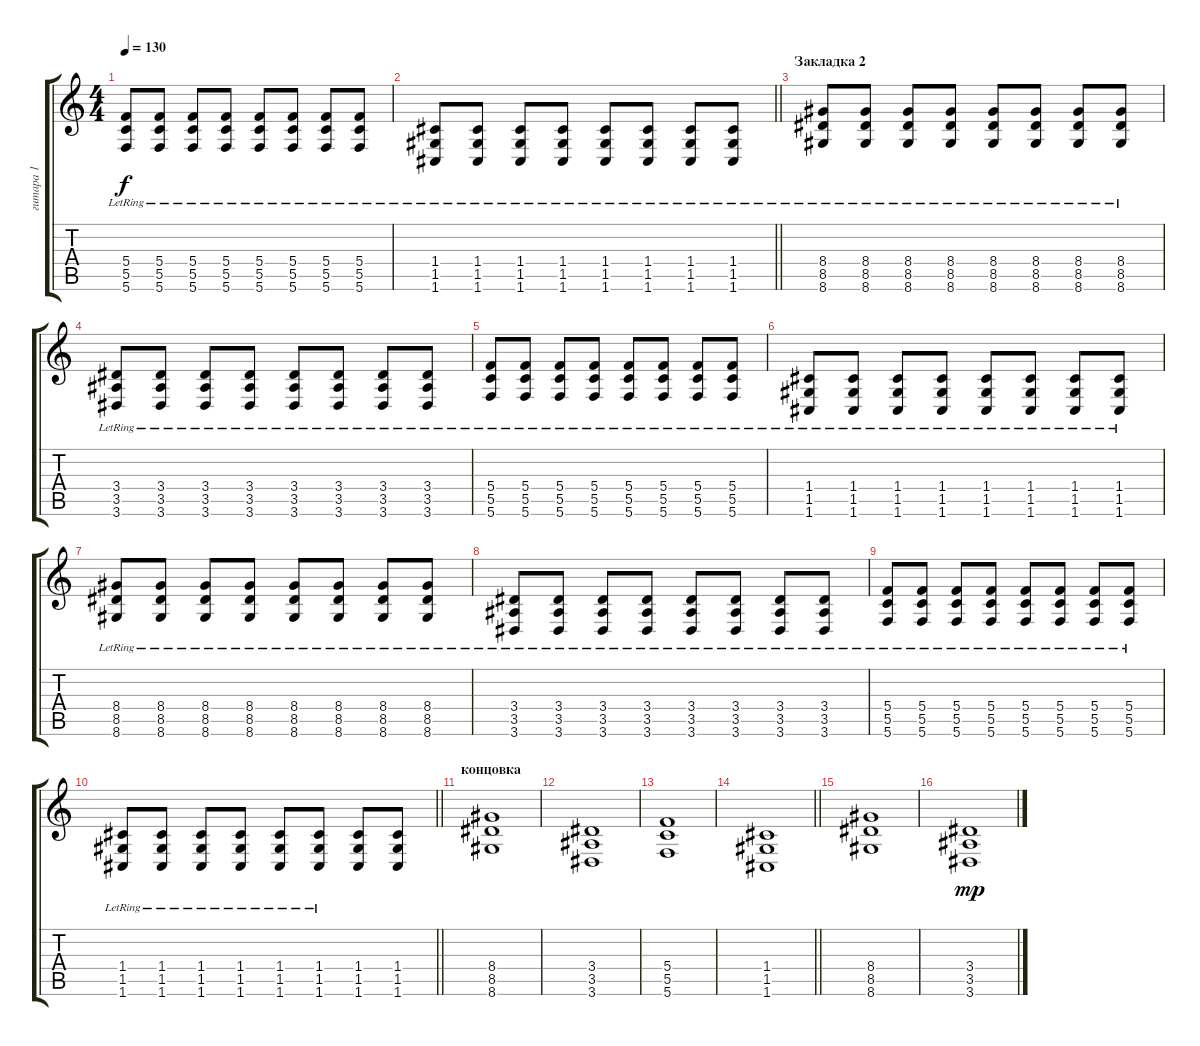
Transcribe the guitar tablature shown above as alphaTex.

\track ("гитара 1" "гитара 1") {instrument overdrivenguitar}
\staff {score tabs}
\tuning (D4 A3 F3 C3 G2 C2) {hide}
\ts (4 4)
\section ("" "")
\tempo 130
\clef g2
\ks c
(5.4{lr} 5.5{lr} 5.6{lr}).8{dy f} (5.4{lr} 5.5{lr} 5.6{lr}).8 (5.4{lr} 5.5{lr} 5.6{lr}).8 (5.4{lr} 5.5{lr} 5.6{lr}).8 (5.4{lr} 5.5{lr} 5.6{lr}).8 (5.4{lr} 5.5{lr} 5.6{lr}).8 (5.4{lr} 5.5{lr} 5.6{lr}).8 (5.4{lr} 5.5{lr} 5.6{lr}).8 |
\barLineRight lightlight
(1.4{lr} 1.5{lr} 1.6{lr}).8 (1.4{lr} 1.5{lr} 1.6{lr}).8 (1.4{lr} 1.5{lr} 1.6{lr}).8 (1.4{lr} 1.5{lr} 1.6{lr}).8 (1.4{lr} 1.5{lr} 1.6{lr}).8 (1.4{lr} 1.5{lr} 1.6{lr}).8 (1.4{lr} 1.5{lr} 1.6{lr}).8 (1.4{lr} 1.5{lr} 1.6{lr}).8 |
\section ("" "Закладка 2")
(8.4{lr} 8.5{lr} 8.6{lr}).8 (8.4{lr} 8.5{lr} 8.6{lr}).8 (8.4{lr} 8.5{lr} 8.6{lr}).8 (8.4{lr} 8.5{lr} 8.6{lr}).8 (8.4{lr} 8.5{lr} 8.6{lr}).8 (8.4{lr} 8.5{lr} 8.6{lr}).8 (8.4{lr} 8.5{lr} 8.6{lr}).8 (8.4{lr} 8.5{lr} 8.6{lr}).8 |
(3.4{lr} 3.5{lr} 3.6{lr}).8 (3.4{lr} 3.5{lr} 3.6{lr}).8 (3.4{lr} 3.5{lr} 3.6{lr}).8 (3.4{lr} 3.5{lr} 3.6{lr}).8 (3.4{lr} 3.5{lr} 3.6{lr}).8 (3.4{lr} 3.5{lr} 3.6{lr}).8 (3.4{lr} 3.5{lr} 3.6{lr}).8 (3.4{lr} 3.5{lr} 3.6{lr}).8 |
(5.4{lr} 5.5{lr} 5.6{lr}).8 (5.4{lr} 5.5{lr} 5.6{lr}).8 (5.4{lr} 5.5{lr} 5.6{lr}).8 (5.4{lr} 5.5{lr} 5.6{lr}).8 (5.4{lr} 5.5{lr} 5.6{lr}).8 (5.4{lr} 5.5{lr} 5.6{lr}).8 (5.4{lr} 5.5{lr} 5.6{lr}).8 (5.4{lr} 5.5{lr} 5.6{lr}).8 |
(1.4{lr} 1.5{lr} 1.6{lr}).8 (1.4{lr} 1.5{lr} 1.6{lr}).8 (1.4{lr} 1.5{lr} 1.6{lr}).8 (1.4{lr} 1.5{lr} 1.6{lr}).8 (1.4{lr} 1.5{lr} 1.6{lr}).8 (1.4{lr} 1.5{lr} 1.6{lr}).8 (1.4{lr} 1.5{lr} 1.6{lr}).8 (1.4{lr} 1.5{lr} 1.6{lr}).8 |
(8.4{lr} 8.5{lr} 8.6{lr}).8 (8.4{lr} 8.5{lr} 8.6{lr}).8 (8.4{lr} 8.5{lr} 8.6{lr}).8 (8.4{lr} 8.5{lr} 8.6{lr}).8 (8.4{lr} 8.5{lr} 8.6{lr}).8 (8.4{lr} 8.5{lr} 8.6{lr}).8 (8.4{lr} 8.5{lr} 8.6{lr}).8 (8.4{lr} 8.5{lr} 8.6{lr}).8 |
(3.4{lr} 3.5{lr} 3.6{lr}).8 (3.4{lr} 3.5{lr} 3.6{lr}).8 (3.4{lr} 3.5{lr} 3.6{lr}).8 (3.4{lr} 3.5{lr} 3.6{lr}).8 (3.4{lr} 3.5{lr} 3.6{lr}).8 (3.4{lr} 3.5{lr} 3.6{lr}).8 (3.4{lr} 3.5{lr} 3.6{lr}).8 (3.4{lr} 3.5{lr} 3.6{lr}).8 |
(5.4{lr} 5.5{lr} 5.6{lr}).8 (5.4{lr} 5.5{lr} 5.6{lr}).8 (5.4{lr} 5.5{lr} 5.6{lr}).8 (5.4{lr} 5.5{lr} 5.6{lr}).8 (5.4{lr} 5.5{lr} 5.6{lr}).8 (5.4{lr} 5.5{lr} 5.6{lr}).8 (5.4{lr} 5.5{lr} 5.6{lr}).8 (5.4{lr} 5.5{lr} 5.6{lr}).8 |
\barLineRight lightlight
(1.4{lr} 1.5{lr} 1.6{lr}).8 (1.4{lr} 1.5{lr} 1.6{lr}).8 (1.4{lr} 1.5{lr} 1.6{lr}).8 (1.4{lr} 1.5{lr} 1.6{lr}).8 (1.4{lr} 1.5{lr} 1.6{lr}).8 (1.4{lr} 1.5{lr} 1.6{lr}).8 (1.4 1.5 1.6).8 (1.4 1.5 1.6).8 |
\section ("" "концовка")
(8.4 8.5 8.6).1 |
(3.4 3.5 3.6).1 |
(5.4 5.5 5.6).1 |
\barLineRight lightlight
(1.4 1.5 1.6).1 |
(8.4 8.5 8.6).1 |
(3.4 3.5 3.6).1{dy mp}
